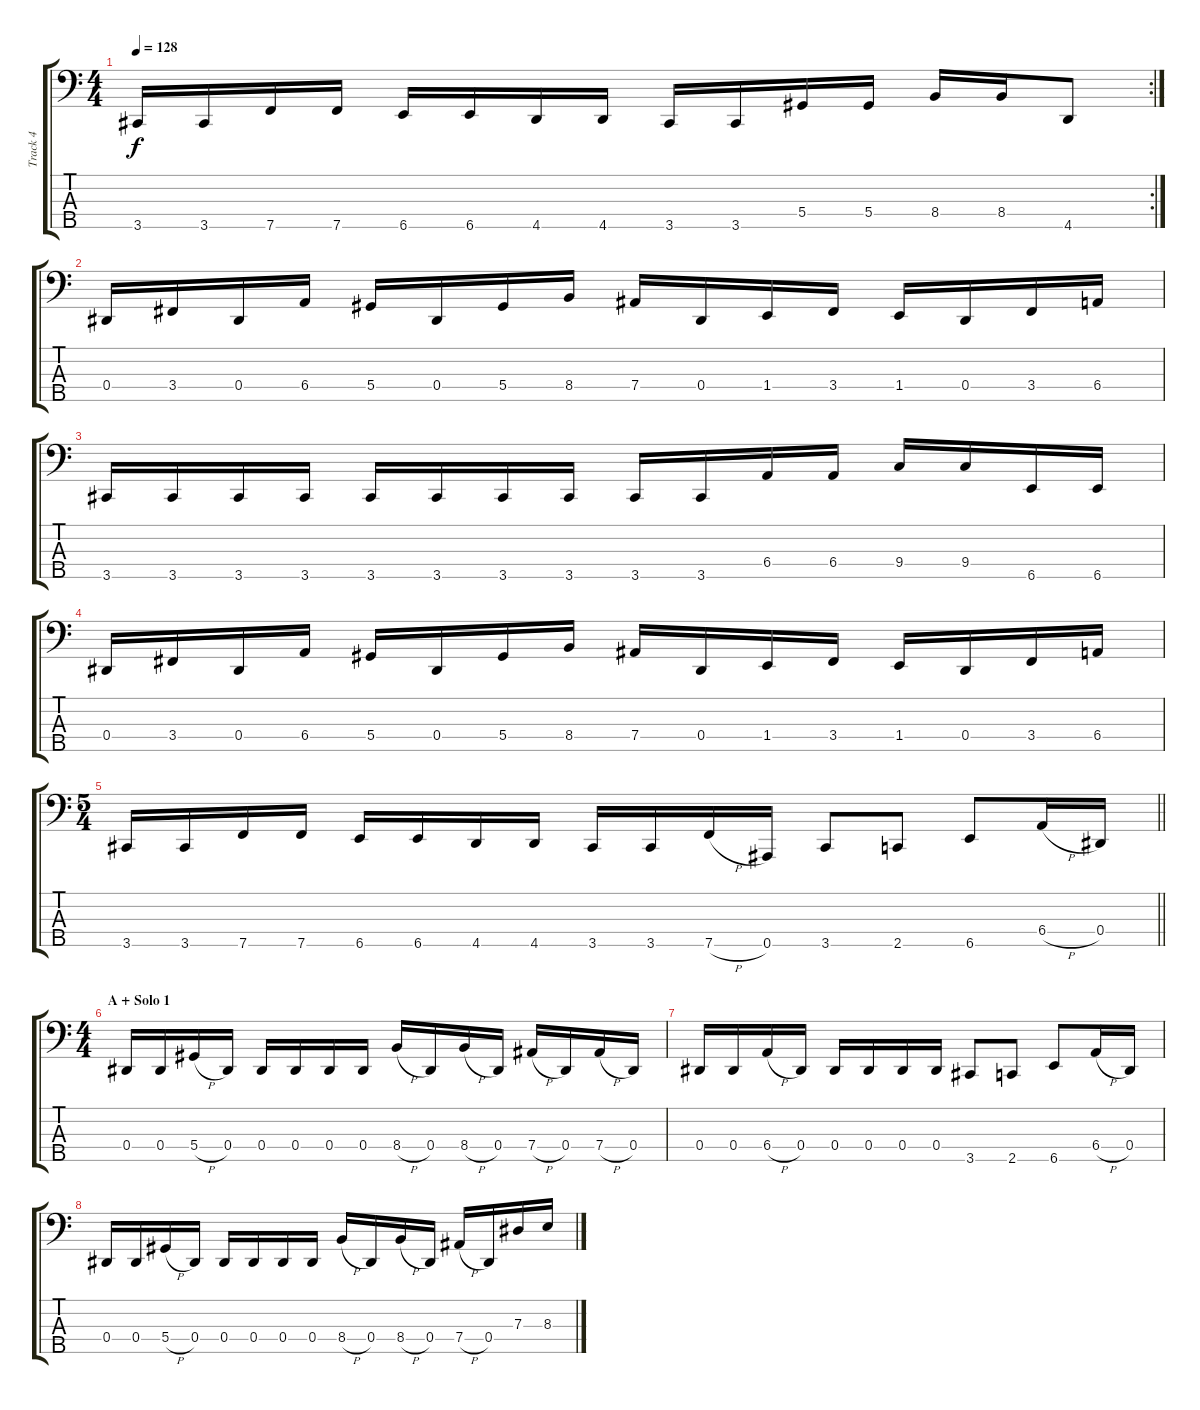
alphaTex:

\track ("Track 4" "Track 4") {instrument electricbassfinger}
\staff {score tabs}
\tuning (Gb2 Db2 Ab1 Eb1 Bb0) {hide}
\rc 2
\ts (4 4)
\tempo 128
\clef f4
\ks c
3.5.16{dy f} 3.5.16 7.5.16 7.5.16 6.5.16 6.5.16 4.5.16 4.5.16 3.5.16 3.5.16 5.4.16 5.4.16 8.4.16 8.4.16 4.5.8 |
0.4.16 3.4.16 0.4.16 6.4.16 5.4.16 0.4.16 5.4.16 8.4.16 7.4.16 0.4.16 1.4.16 3.4.16 1.4.16 0.4.16 3.4.16 6.4.16 |
3.5.16 3.5.16 3.5.16 3.5.16 3.5.16 3.5.16 3.5.16 3.5.16 3.5.16 3.5.16 6.4.16 6.4.16 9.4.16 9.4.16 6.5.16 6.5.16 |
0.4.16 3.4.16 0.4.16 6.4.16 5.4.16 0.4.16 5.4.16 8.4.16 7.4.16 0.4.16 1.4.16 3.4.16 1.4.16 0.4.16 3.4.16 6.4.16 |
\ts (5 4)
\barLineRight lightlight
3.5.16 3.5.16 7.5.16 7.5.16 6.5.16 6.5.16 4.5.16 4.5.16 3.5.16 3.5.16 7.5{h}.16 0.5.16 3.5.8 2.5.8 6.5.8 6.4{h}.16 0.4.16 |
\ts (4 4)
\section ("" "A + Solo 1")
0.4.16 0.4.16 5.4{h}.16 0.4.16 0.4.16 0.4.16 0.4.16 0.4.16 8.4{h}.16 0.4.16 8.4{h}.16 0.4.16 7.4{h}.16 0.4.16 7.4{h}.16 0.4.16 |
0.4.16 0.4.16 6.4{h}.16 0.4.16 0.4.16 0.4.16 0.4.16 0.4.16 3.5.8 2.5.8 6.5.8 6.4{h}.16 0.4.16 |
0.4.16 0.4.16 5.4{h}.16 0.4.16 0.4.16 0.4.16 0.4.16 0.4.16 8.4{h}.16 0.4.16 8.4{h}.16 0.4.16 7.4{h}.16 0.4.16 7.3.16 8.3.16
